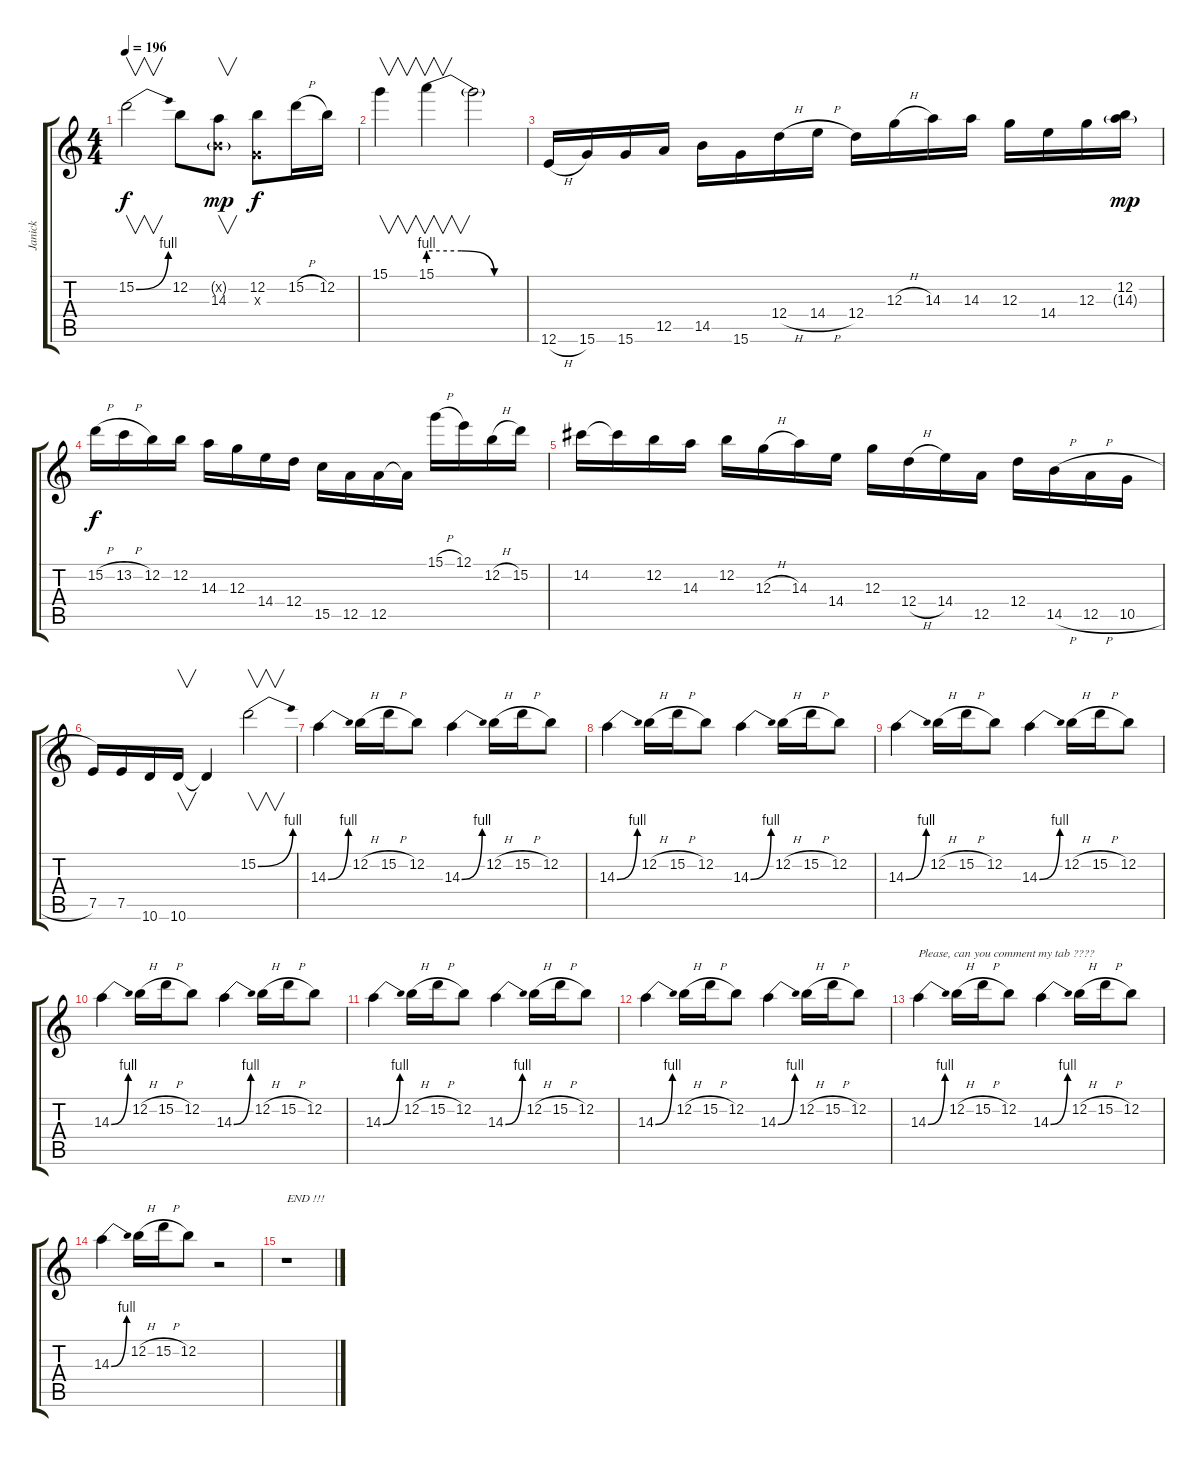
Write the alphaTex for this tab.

\track ("Janick" "Janick") {instrument distortionguitar}
\staff {score tabs}
\tuning (E4 B3 G3 D3 A2 E2) {hide}
\ts (4 4)
\tempo 196
\clef g2
\ks c
15.2{be (bend 0 0 60 4)}.2{v dy f} 12.2.8 (0.2{g x} 14.3).8{v dy mp} (12.2 0.3{x}).8{dy f} 15.2{h}.16 12.2.16 |
15.1.4{v} 15.1{be (custom 0 4 20 4 40 0 60 0)}.4{v} 15.1{t}.2 |
12.6{h}.16 15.6.16 15.6.16 12.5.16 14.5.16 15.6.16 12.4{h}.16 14.4{h}.16 12.4.16 12.3{h}.16 14.3.16 14.3.16 12.3.16 14.4.16 12.3.16 (12.2 14.3{g}).16{dy mp} |
15.2{h}.16{dy f} 13.2{h}.16 12.2.16 12.2.16 14.3.16 12.3.16 14.4.16 12.4.16 15.5.16 12.5.16 12.5.16 12.5{t}.16 15.1{h}.16 12.1.16 12.2{h}.16 15.2.16 |
14.2.16 14.2{t}.16 12.2.16 14.3.16 12.2.16 12.3{h}.16 14.3.16 14.4.16 12.3.16 12.4{h}.16 14.4.16 12.5.16 12.4.16 14.5{h}.16 12.5{h}.16 10.5{h}.16 |
7.5.16 7.5.16 10.6.16 10.6.16{v} 10.6{t}.4 15.2{be (bend 0 0 60 4)}.2{v} |
14.3{be (bend 0 0 60 4)}.4 12.2{h}.16 15.2{h}.16 12.2.8 14.3{be (bend 0 0 60 4)}.4 12.2{h}.16 15.2{h}.16 12.2.8 |
14.3{be (bend 0 0 60 4)}.4 12.2{h}.16 15.2{h}.16 12.2.8 14.3{be (bend 0 0 60 4)}.4 12.2{h}.16 15.2{h}.16 12.2.8 |
14.3{be (bend 0 0 60 4)}.4 12.2{h}.16 15.2{h}.16 12.2.8 14.3{be (bend 0 0 60 4)}.4 12.2{h}.16 15.2{h}.16 12.2.8 |
14.3{be (bend 0 0 60 4)}.4 12.2{h}.16 15.2{h}.16 12.2.8 14.3{be (bend 0 0 60 4)}.4 12.2{h}.16 15.2{h}.16 12.2.8 |
14.3{be (bend 0 0 60 4)}.4 12.2{h}.16 15.2{h}.16 12.2.8 14.3{be (bend 0 0 60 4)}.4 12.2{h}.16 15.2{h}.16 12.2.8 |
14.3{be (bend 0 0 60 4)}.4 12.2{h}.16 15.2{h}.16 12.2.8 14.3{be (bend 0 0 60 4)}.4 12.2{h}.16 15.2{h}.16 12.2.8 |
14.3{be (bend 0 0 60 4)}.4{txt "Please, can you comment my tab ????"} 12.2{h}.16 15.2{h}.16 12.2.8 14.3{be (bend 0 0 60 4)}.4 12.2{h}.16 15.2{h}.16 12.2.8 |
14.3{be (bend 0 0 60 4)}.4 12.2{h}.16 15.2{h}.16 12.2.8 r.2 |
r.1{txt "END !!!"}
